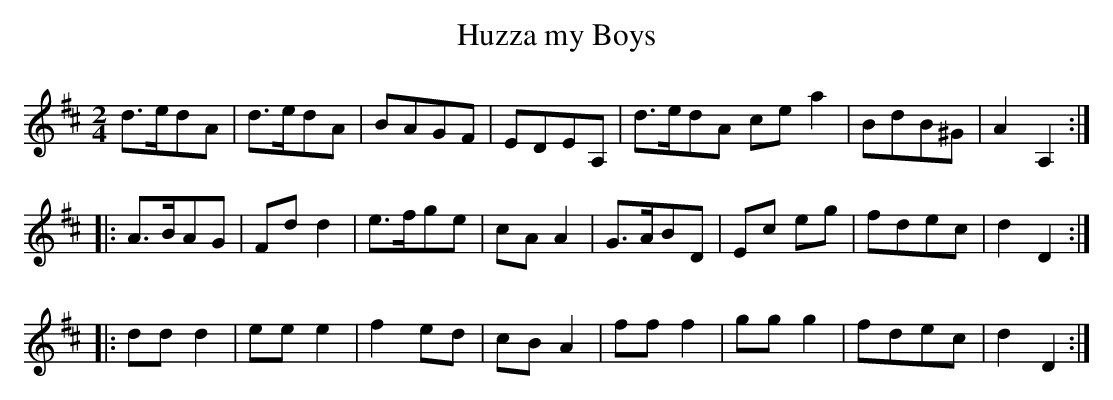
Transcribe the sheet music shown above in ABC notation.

X:1
T:Huzza my Boys
M:2/4
L:1/8
K:D
d>edA|d>edA|BAGF|EDEA,|d>edA ce a2|BdB^G|A2 A,2:|
|:A>BAG|Fd d2|e>fge|cA A2|G>ABD|Ec eg|fdec|d2D2:|
|:dd d2|ee e2|f2 ed|cB A2|ff f2|gg g2|fdec|d2 D2:|]
